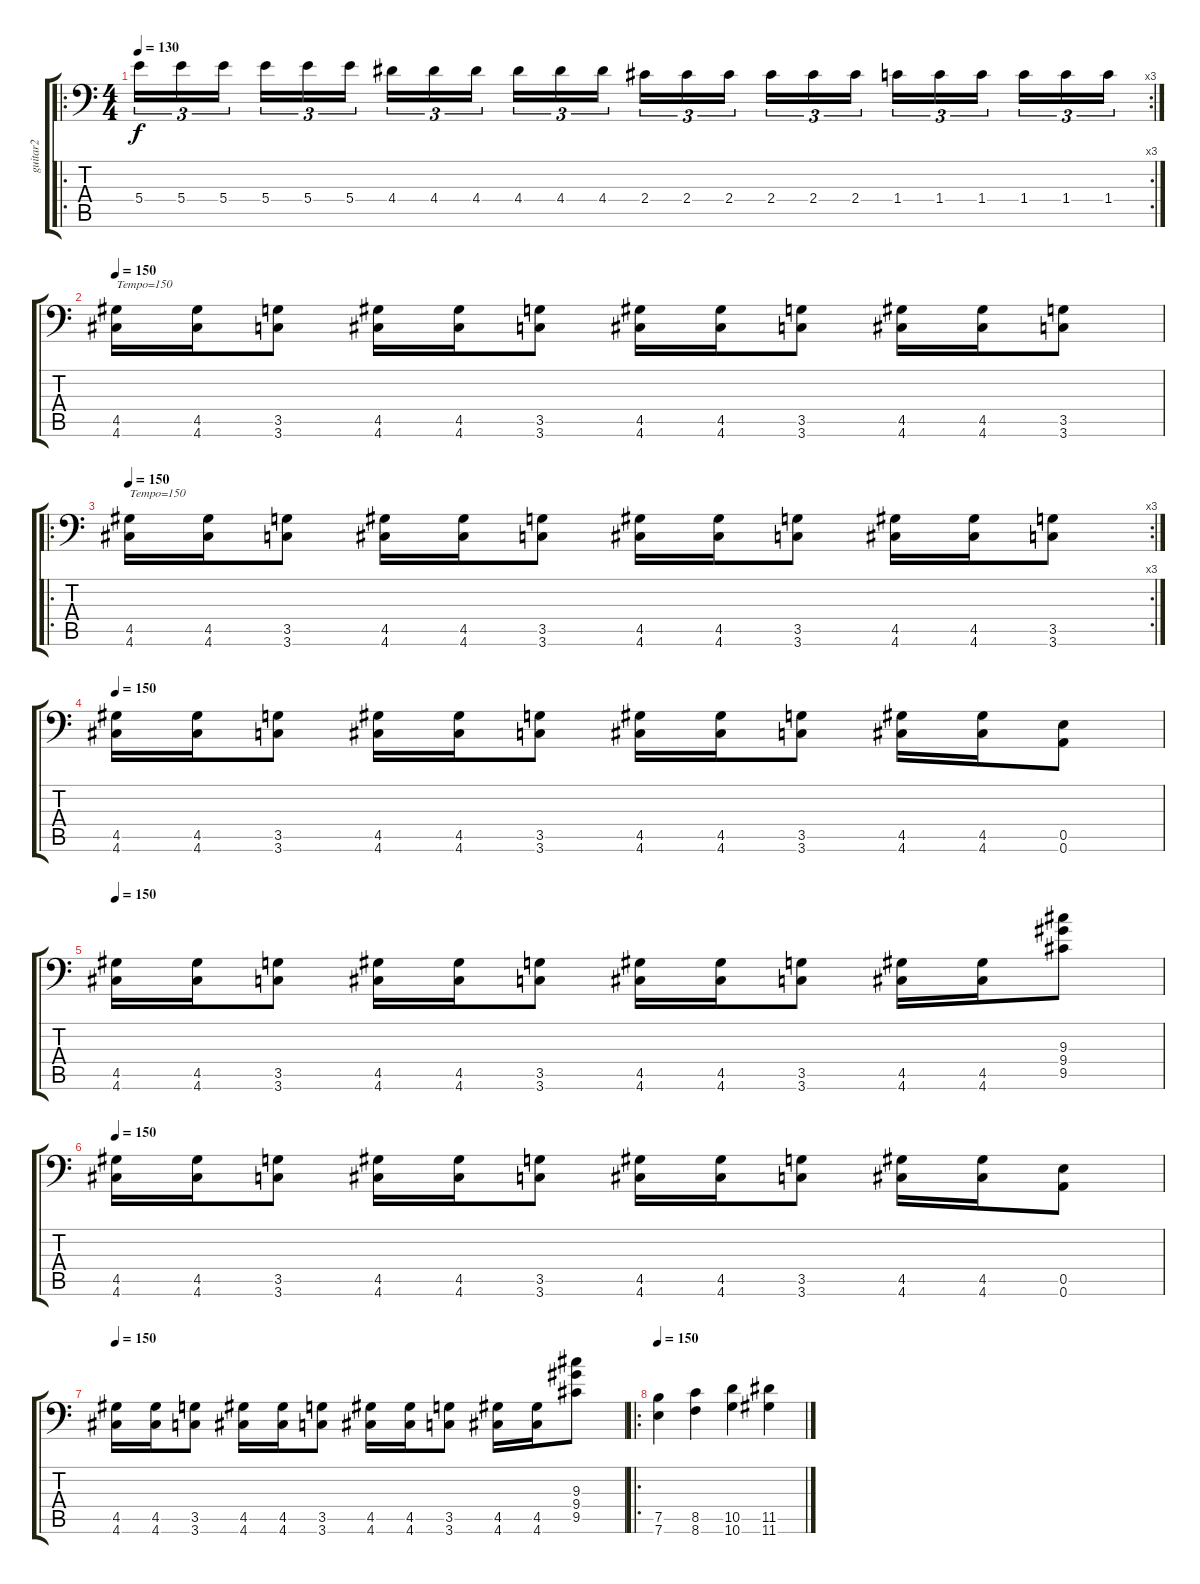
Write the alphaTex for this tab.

\track ("guitar2" "guitar2") {instrument distortionguitar}
\staff {score tabs}
\tuning (Db4 Ab3 E3 B2 E2 A1) {hide}
\ro
\rc 3
\ts (4 4)
\tempo 130
\clef f4
\ks c
5.4.16{tu (3 2) dy f} 5.4.16{tu (3 2)} 5.4.16{tu (3 2)} 5.4.16{tu (3 2)} 5.4.16{tu (3 2)} 5.4.16{tu (3 2)} 4.4.16{tu (3 2)} 4.4.16{tu (3 2)} 4.4.16{tu (3 2)} 4.4.16{tu (3 2)} 4.4.16{tu (3 2)} 4.4.16{tu (3 2)} 2.4.16{tu (3 2)} 2.4.16{tu (3 2)} 2.4.16{tu (3 2)} 2.4.16{tu (3 2)} 2.4.16{tu (3 2)} 2.4.16{tu (3 2)} 1.4.16{tu (3 2)} 1.4.16{tu (3 2)} 1.4.16{tu (3 2)} 1.4.16{tu (3 2)} 1.4.16{tu (3 2)} 1.4.16{tu (3 2)} |
\tempo 150
(4.5 4.6).16{txt "Tempo=150"} (4.5 4.6).16 (3.5 3.6).8 (4.5 4.6).16 (4.5 4.6).16 (3.5 3.6).8 (4.5 4.6).16 (4.5 4.6).16 (3.5 3.6).8 (4.5 4.6).16 (4.5 4.6).16 (3.5 3.6).8 |
\ro
\rc 3
\tempo 150
(4.5 4.6).16{txt "Tempo=150"} (4.5 4.6).16 (3.5 3.6).8 (4.5 4.6).16 (4.5 4.6).16 (3.5 3.6).8 (4.5 4.6).16 (4.5 4.6).16 (3.5 3.6).8 (4.5 4.6).16 (4.5 4.6).16 (3.5 3.6).8 |
\tempo 150
(4.5 4.6).16 (4.5 4.6).16 (3.5 3.6).8 (4.5 4.6).16 (4.5 4.6).16 (3.5 3.6).8 (4.5 4.6).16 (4.5 4.6).16 (3.5 3.6).8 (4.5 4.6).16 (4.5 4.6).16 (0.5 0.6).8 |
\tempo 150
(4.5 4.6).16 (4.5 4.6).16 (3.5 3.6).8 (4.5 4.6).16 (4.5 4.6).16 (3.5 3.6).8 (4.5 4.6).16 (4.5 4.6).16 (3.5 3.6).8 (4.5 4.6).16 (4.5 4.6).16 (9.3 9.4 9.5).8 |
\tempo 150
(4.5 4.6).16 (4.5 4.6).16 (3.5 3.6).8 (4.5 4.6).16 (4.5 4.6).16 (3.5 3.6).8 (4.5 4.6).16 (4.5 4.6).16 (3.5 3.6).8 (4.5 4.6).16 (4.5 4.6).16 (0.5 0.6).8 |
\tempo 150
(4.5 4.6).16 (4.5 4.6).16 (3.5 3.6).8 (4.5 4.6).16 (4.5 4.6).16 (3.5 3.6).8 (4.5 4.6).16 (4.5 4.6).16 (3.5 3.6).8 (4.5 4.6).16 (4.5 4.6).16 (9.3 9.4 9.5).8 |
\ro
\tempo 150
(7.5 7.6).4 (8.5 8.6).4 (10.5 10.6).4 (11.5 11.6).4
